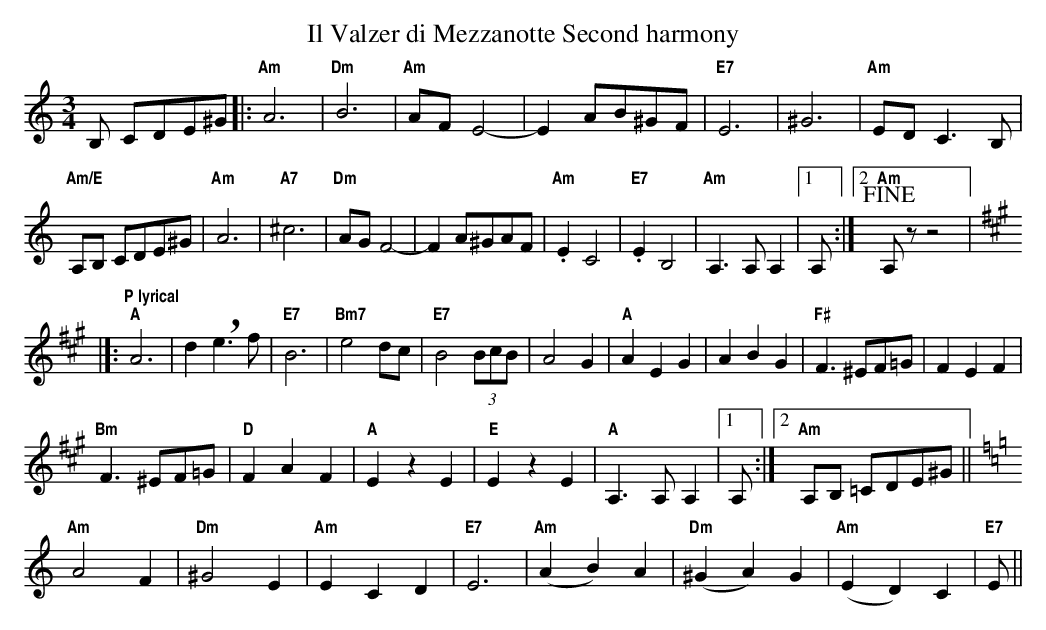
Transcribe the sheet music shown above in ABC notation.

X:1
T:Il Valzer di Mezzanotte Second harmony
K:Am treble middle=B
K:Am
M:3/4
L:1/8
B, CDE^G|:"Am"A6|"Dm"B6|"Am"AF E4-|E2 AB^GF |"E7"E6|^G6|"Am"ED C3 B,|
"Am/E"A,B, CDE^G|"Am"A6|"A7"^c6|"Dm"AGF4|-F2A^GAF|"Am".E2C4|"E7".E2B,4|"Am"A,3A,A,2|1 A,:|2"Am" +fine+A,zz4|]:
[K:A]"P lyrical""A"A6|d2 !breath! e3 f|"E7"B6|"Bm7"e4dc|"E7"B4 (3BcB|A4 G2|"A"A2 E2 G2|A2 B2 G2|"F#"F3^EF=G|F2E2F2|
"Bm"F3^EF=G|"D"F2A2F2|"A"E2z2E2|"E"E2z2E2|"A"A,3A,A,2|1A,:|2"Am"A,B, =CDE^G||
[K:Am]"Am"A4F2|"Dm"^G4E2|"Am"E2C2D2|"E7"E6|"Am"(A2B2)A2|"Dm"(^G2A2)G2|"Am"(E2D2)C2|"E7"E||
